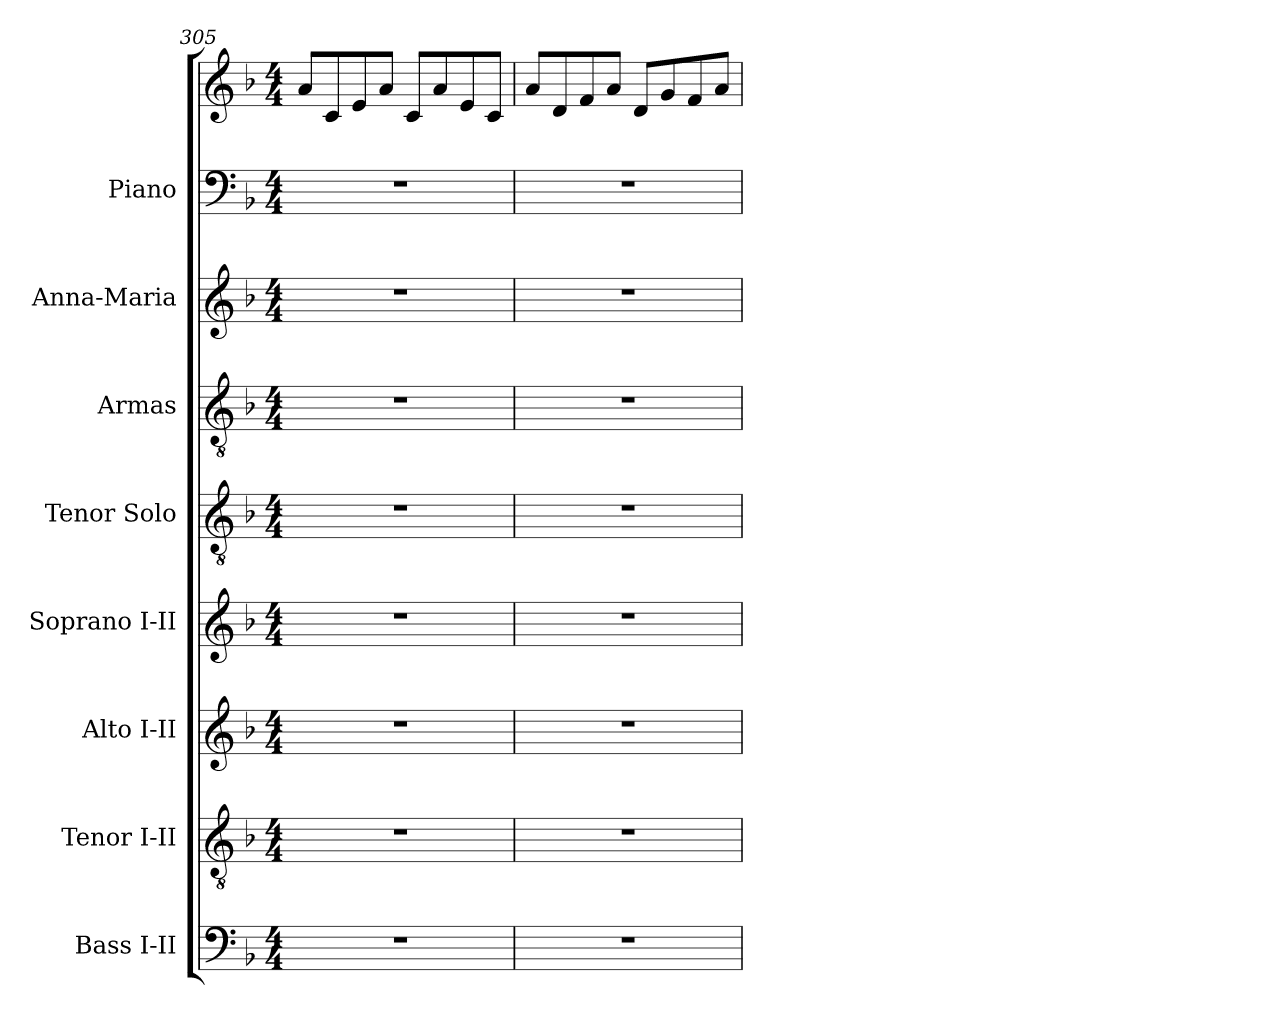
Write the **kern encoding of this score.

**kern	**kern	**kern	**kern	**kern	**kern	**kern	**kern	**kern
*part8	*part7	*part6	*part5	*part4	*part3	*part2	*part1	*part1
*staff9	*staff8	*staff7	*staff6	*staff5	*staff4	*staff3	*staff2	*staff1
*I"Bass I-II	*I"Tenor I-II	*I"Alto I-II	*I"Soprano I-II	*I"Tenor Solo	*I"Armas	*I"Anna-Maria	*I"Piano	*
*I'B.	*I'T.	*I'A.	*I'S.	*I'T. Solo	*I'Armas	*I'A-M	*I'Pno.	*
*clefF4	*clefGv2	*clefG2	*clefG2	*clefGv2	*clefGv2	*clefG2	*clefF4	*clefG2
*	*ITrd7c12	*	*	*ITrd7c12	*ITrd7c12	*	*	*
*k[b-]	*k[b-]	*k[b-]	*k[b-]	*k[b-]	*k[b-]	*k[b-]	*k[b-]	*k[b-]
*F:	*F:	*F:	*F:	*F:	*F:	*F:	*F:	*F:
*M4/4	*M4/4	*M4/4	*M4/4	*M4/4	*M4/4	*M4/4	*M4/4	*M4/4
=305	=305	=305	=305	=305	=305	=305	=305	=305
1r	1r	1r	1r	1r	1r	1r	1r	8ai/L
.	.	.	.	.	.	.	.	8ci/
.	.	.	.	.	.	.	.	8ei/
.	.	.	.	.	.	.	.	8ai/J
.	.	.	.	.	.	.	.	8ci/L
.	.	.	.	.	.	.	.	8ai/
.	.	.	.	.	.	.	.	8ei/
.	.	.	.	.	.	.	.	8ci/J
=306	=306	=306	=306	=306	=306	=306	=306	=306
1r	1r	1r	1r	1r	1r	1r	1r	8ai/L
.	.	.	.	.	.	.	.	8di/
.	.	.	.	.	.	.	.	8fi/
.	.	.	.	.	.	.	.	8ai/J
.	.	.	.	.	.	.	.	8di/L
.	.	.	.	.	.	.	.	8gi/
.	.	.	.	.	.	.	.	8fi/
.	.	.	.	.	.	.	.	8ai/J
=	=	=	=	=	=	=	=	=
*-	*-	*-	*-	*-	*-	*-	*-	*-
